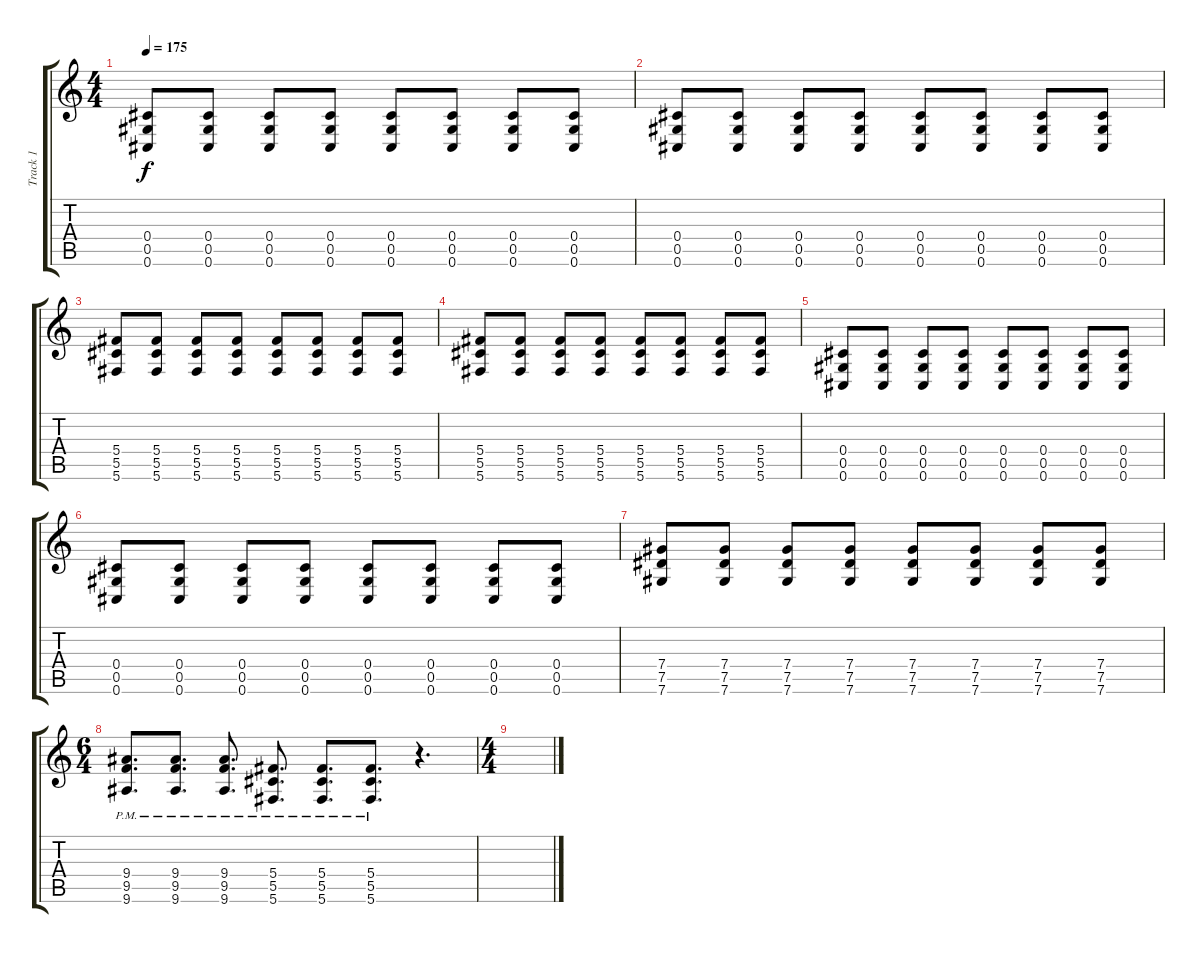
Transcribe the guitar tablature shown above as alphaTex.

\track ("Track 1" "Track 1") {instrument distortionguitar}
\staff {score tabs}
\tuning (Eb4 Bb3 Gb3 Db3 Ab2 Db2) {hide}
\ts (4 4)
\tempo 175
\clef g2
\ks c
(0.4 0.5 0.6).8{dy f} (0.4 0.5 0.6).8 (0.4 0.5 0.6).8 (0.4 0.5 0.6).8 (0.4 0.5 0.6).8 (0.4 0.5 0.6).8 (0.4 0.5 0.6).8 (0.4 0.5 0.6).8 |
(0.4 0.5 0.6).8 (0.4 0.5 0.6).8 (0.4 0.5 0.6).8 (0.4 0.5 0.6).8 (0.4 0.5 0.6).8 (0.4 0.5 0.6).8 (0.4 0.5 0.6).8 (0.4 0.5 0.6).8 |
(5.4 5.5 5.6).8 (5.4 5.5 5.6).8 (5.4 5.5 5.6).8 (5.4 5.5 5.6).8 (5.4 5.5 5.6).8 (5.4 5.5 5.6).8 (5.4 5.5 5.6).8 (5.4 5.5 5.6).8 |
(5.4 5.5 5.6).8 (5.4 5.5 5.6).8 (5.4 5.5 5.6).8 (5.4 5.5 5.6).8 (5.4 5.5 5.6).8 (5.4 5.5 5.6).8 (5.4 5.5 5.6).8 (5.4 5.5 5.6).8 |
(0.4 0.5 0.6).8 (0.4 0.5 0.6).8 (0.4 0.5 0.6).8 (0.4 0.5 0.6).8 (0.4 0.5 0.6).8 (0.4 0.5 0.6).8 (0.4 0.5 0.6).8 (0.4 0.5 0.6).8 |
(0.4 0.5 0.6).8 (0.4 0.5 0.6).8 (0.4 0.5 0.6).8 (0.4 0.5 0.6).8 (0.4 0.5 0.6).8 (0.4 0.5 0.6).8 (0.4 0.5 0.6).8 (0.4 0.5 0.6).8 |
(7.4 7.5 7.6).8 (7.4 7.5 7.6).8 (7.4 7.5 7.6).8 (7.4 7.5 7.6).8 (7.4 7.5 7.6).8 (7.4 7.5 7.6).8 (7.4 7.5 7.6).8 (7.4 7.5 7.6).8 |
\ts (6 4)
(9.4{pm} 9.5{pm} 9.6{pm}).8{d} (9.4{pm} 9.5{pm} 9.6{pm}).8{d} (9.4{pm} 9.5{pm} 9.6{pm}).8{d} (5.4{pm} 5.5{pm} 5.6{pm}).8{d} (5.4{pm} 5.5{pm} 5.6{pm}).8{d} (5.4{pm} 5.5{pm} 5.6{pm}).8{d} r.4{d} |
\ts (4 4)
